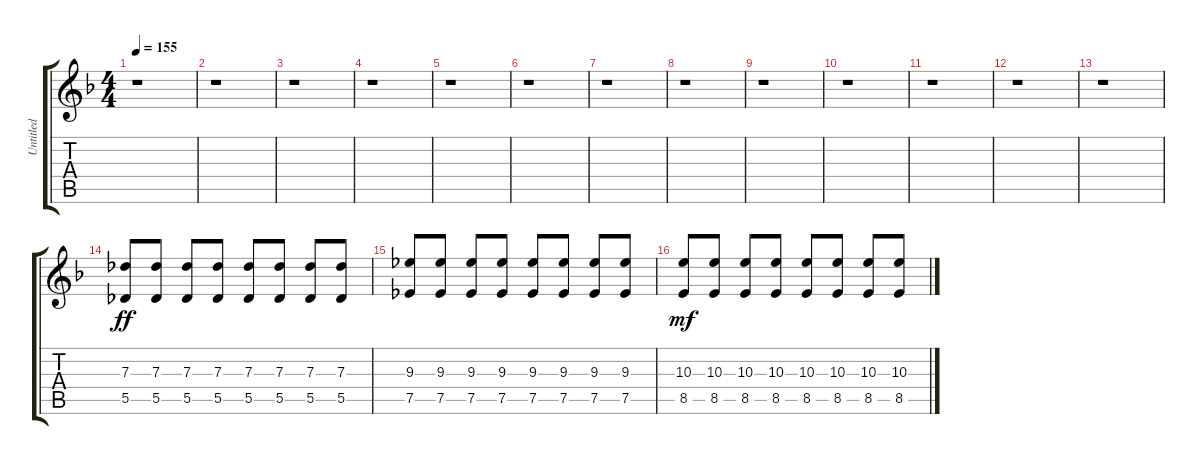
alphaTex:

\track ("Untitled" "Untitled") {instrument distortionguitar}
\staff {score tabs}
\tuning (Eb4 Bb3 Gb3 Db3 Ab2 Db2) {hide}
\ts (4 4)
\tempo 155
\clef g2
\ks f
r.1{dy mf} |
r.1 |
r.1 |
r.1 |
r.1 |
r.1 |
r.1 |
r.1 |
r.1 |
r.1 |
r.1 |
r.1 |
r.1 |
(7.3 5.5).8{dy ff} (7.3 5.5).8 (7.3 5.5).8 (7.3 5.5).8 (7.3 5.5).8 (7.3 5.5).8 (7.3 5.5).8 (7.3 5.5).8 |
(9.3 7.5).8 (9.3 7.5).8 (9.3 7.5).8 (9.3 7.5).8 (9.3 7.5).8 (9.3 7.5).8 (9.3 7.5).8 (9.3 7.5).8 |
(10.3 8.5).8{dy mf} (10.3 8.5).8 (10.3 8.5).8 (10.3 8.5).8 (10.3 8.5).8 (10.3 8.5).8 (10.3 8.5).8 (10.3 8.5).8
